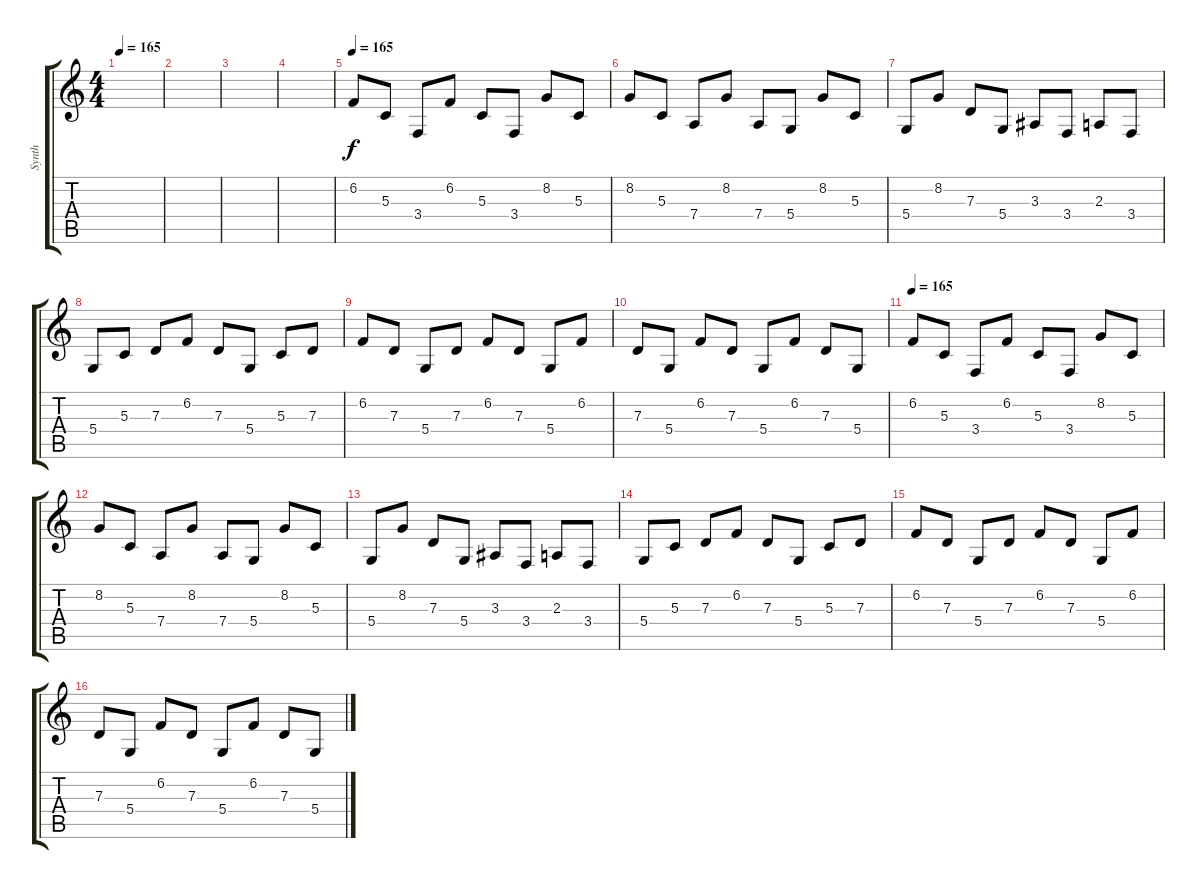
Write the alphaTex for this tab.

\track ("Synth" "Synth") {instrument lead8bassandlead}
\staff {score tabs}
\tuning (E4 B3 G3 D3 A2 D2) {hide}
\ts (4 4)
\tempo 165
\clef g2
\ks c
|
|
|
|
\tempo 162
\tempo 165
6.2.8{instrument orchestralharp} 5.3.8 3.4.8 6.2.8 5.3.8 3.4.8 8.2.8 5.3.8 |
8.2.8 5.3.8 7.4.8 8.2.8 7.4.8 5.4.8 8.2.8 5.3.8 |
5.4.8 8.2.8 7.3.8 5.4.8 3.3.8 3.4.8 2.3.8 3.4.8 |
5.4.8 5.3.8 7.3.8 6.2.8 7.3.8 5.4.8 5.3.8 7.3.8 |
6.2.8 7.3.8 5.4.8 7.3.8 6.2.8 7.3.8 5.4.8 6.2.8 |
7.3.8 5.4.8 6.2.8 7.3.8 5.4.8 6.2.8 7.3.8 5.4.8 |
\tempo 165
6.2.8{instrument orchestralharp} 5.3.8 3.4.8 6.2.8 5.3.8 3.4.8 8.2.8 5.3.8 |
8.2.8 5.3.8 7.4.8 8.2.8 7.4.8 5.4.8 8.2.8 5.3.8 |
5.4.8 8.2.8 7.3.8 5.4.8 3.3.8 3.4.8 2.3.8 3.4.8 |
5.4.8 5.3.8 7.3.8 6.2.8 7.3.8 5.4.8 5.3.8 7.3.8 |
6.2.8 7.3.8 5.4.8 7.3.8 6.2.8 7.3.8 5.4.8 6.2.8 |
7.3.8 5.4.8 6.2.8 7.3.8 5.4.8 6.2.8 7.3.8 5.4.8
